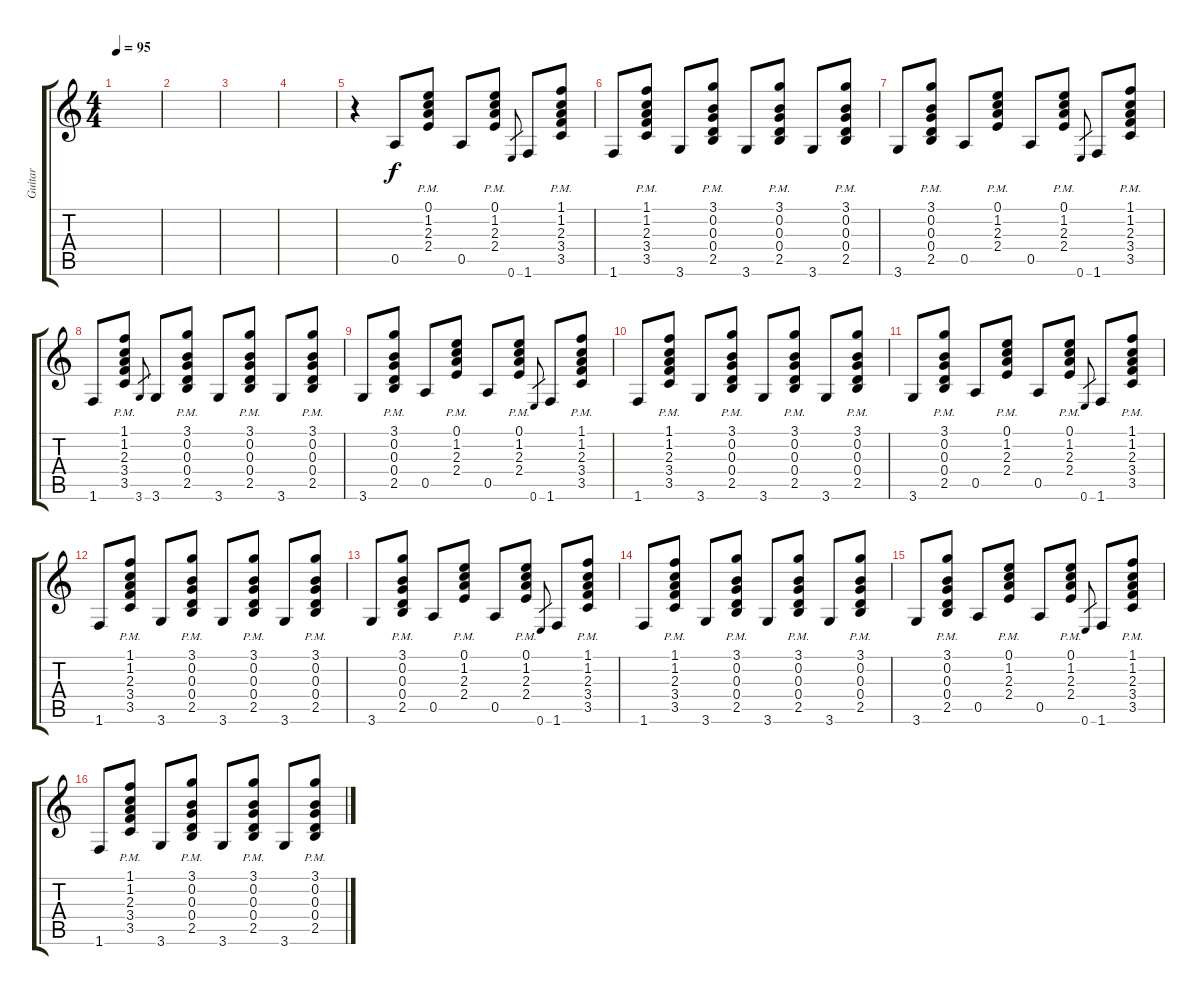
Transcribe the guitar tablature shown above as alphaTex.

\track ("Guitar" "Guitar") {instrument acousticguitarsteel}
\staff {score tabs}
\tuning (E4 B3 G3 D3 A2 E2) {hide}
\ts (4 4)
\tempo 95
\clef g2
\ks c
|
|
|
|
r.4 0.5.8 (0.1{pm} 1.2{pm} 2.3{pm} 2.4{pm}).8 0.5.8 (0.1{pm} 1.2{pm} 2.3{pm} 2.4{pm}).8 0.6.8{gr} 1.6.8 (1.1{pm} 1.2{pm} 2.3{pm} 3.4{pm} 3.5{pm}).8 |
1.6.8 (1.1{pm} 1.2{pm} 2.3{pm} 3.4{pm} 3.5{pm}).8 3.6.8 (3.1{pm} 0.2{pm} 0.3{pm} 0.4{pm} 2.5{pm}).8 3.6.8 (3.1{pm} 0.2{pm} 0.3{pm} 0.4{pm} 2.5{pm}).8 3.6.8 (3.1{pm} 0.2{pm} 0.3{pm} 0.4{pm} 2.5{pm}).8 |
3.6.8 (3.1{pm} 0.2{pm} 0.3{pm} 0.4{pm} 2.5{pm}).8 0.5.8 (0.1{pm} 1.2{pm} 2.3{pm} 2.4{pm}).8 0.5.8 (0.1{pm} 1.2{pm} 2.3{pm} 2.4{pm}).8 0.6.8{gr} 1.6.8 (1.1{pm} 1.2{pm} 2.3{pm} 3.4{pm} 3.5{pm}).8 |
1.6.8 (1.1{pm} 1.2{pm} 2.3{pm} 3.4{pm} 3.5{pm}).8 3.6.8{gr} 3.6.8 (3.1{pm} 0.2{pm} 0.3{pm} 0.4{pm} 2.5{pm}).8 3.6.8 (3.1{pm} 0.2{pm} 0.3{pm} 0.4{pm} 2.5{pm}).8 3.6.8 (3.1{pm} 0.2{pm} 0.3{pm} 0.4{pm} 2.5{pm}).8 |
3.6.8 (3.1{pm} 0.2{pm} 0.3{pm} 0.4{pm} 2.5{pm}).8 0.5.8 (0.1{pm} 1.2{pm} 2.3{pm} 2.4{pm}).8 0.5.8 (0.1{pm} 1.2{pm} 2.3{pm} 2.4{pm}).8 0.6.8{gr} 1.6.8 (1.1{pm} 1.2{pm} 2.3{pm} 3.4{pm} 3.5{pm}).8 |
1.6.8 (1.1{pm} 1.2{pm} 2.3{pm} 3.4{pm} 3.5{pm}).8 3.6.8 (3.1{pm} 0.2{pm} 0.3{pm} 0.4{pm} 2.5{pm}).8 3.6.8 (3.1{pm} 0.2{pm} 0.3{pm} 0.4{pm} 2.5{pm}).8 3.6.8 (3.1{pm} 0.2{pm} 0.3{pm} 0.4{pm} 2.5{pm}).8 |
3.6.8 (3.1{pm} 0.2{pm} 0.3{pm} 0.4{pm} 2.5{pm}).8 0.5.8 (0.1{pm} 1.2{pm} 2.3{pm} 2.4{pm}).8 0.5.8 (0.1{pm} 1.2{pm} 2.3{pm} 2.4{pm}).8 0.6.8{gr} 1.6.8 (1.1{pm} 1.2{pm} 2.3{pm} 3.4{pm} 3.5{pm}).8 |
1.6.8 (1.1{pm} 1.2{pm} 2.3{pm} 3.4{pm} 3.5{pm}).8 3.6.8 (3.1{pm} 0.2{pm} 0.3{pm} 0.4{pm} 2.5{pm}).8 3.6.8 (3.1{pm} 0.2{pm} 0.3{pm} 0.4{pm} 2.5{pm}).8 3.6.8 (3.1{pm} 0.2{pm} 0.3{pm} 0.4{pm} 2.5{pm}).8 |
3.6.8 (3.1{pm} 0.2{pm} 0.3{pm} 0.4{pm} 2.5{pm}).8 0.5.8 (0.1{pm} 1.2{pm} 2.3{pm} 2.4{pm}).8 0.5.8 (0.1{pm} 1.2{pm} 2.3{pm} 2.4{pm}).8 0.6.8{gr} 1.6.8 (1.1{pm} 1.2{pm} 2.3{pm} 3.4{pm} 3.5{pm}).8 |
1.6.8 (1.1{pm} 1.2{pm} 2.3{pm} 3.4{pm} 3.5{pm}).8 3.6.8 (3.1{pm} 0.2{pm} 0.3{pm} 0.4{pm} 2.5{pm}).8 3.6.8 (3.1{pm} 0.2{pm} 0.3{pm} 0.4{pm} 2.5{pm}).8 3.6.8 (3.1{pm} 0.2{pm} 0.3{pm} 0.4{pm} 2.5{pm}).8 |
3.6.8 (3.1{pm} 0.2{pm} 0.3{pm} 0.4{pm} 2.5{pm}).8 0.5.8 (0.1{pm} 1.2{pm} 2.3{pm} 2.4{pm}).8 0.5.8 (0.1{pm} 1.2{pm} 2.3{pm} 2.4{pm}).8 0.6.8{gr} 1.6.8 (1.1{pm} 1.2{pm} 2.3{pm} 3.4{pm} 3.5{pm}).8 |
1.6.8 (1.1{pm} 1.2{pm} 2.3{pm} 3.4{pm} 3.5{pm}).8 3.6.8 (3.1{pm} 0.2{pm} 0.3{pm} 0.4{pm} 2.5{pm}).8 3.6.8 (3.1{pm} 0.2{pm} 0.3{pm} 0.4{pm} 2.5{pm}).8 3.6.8 (3.1{pm} 0.2{pm} 0.3{pm} 0.4{pm} 2.5{pm}).8
